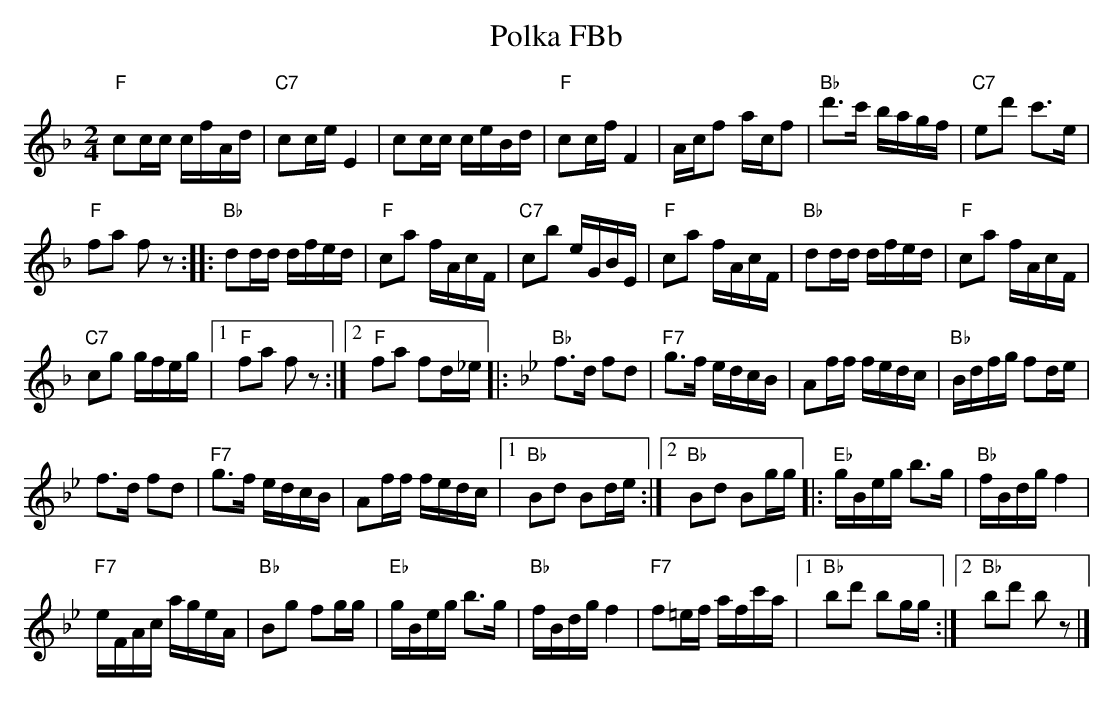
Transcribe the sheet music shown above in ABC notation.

X:1
T:Polka FBb
M:2/4
L:1/16
K:F
"F"c2cc cfAd | "C7"c2ce E4 | c2cc ceBd | "F"c2cf F4 | Acf2 acf2 | "Bb"d'3c' bagf | "C7"e2d'2 c'3e |
"F"f2a2 f2z2 :: "Bb"d2dd dfed | "F"c2a2 fAcF | "C7"c2b2 eGBE | "F"c2a2 fAcF | "Bb"d2dd dfed | "F"c2a2 fAcF |
"C7"c2g2 gfeg |1 "F"f2a2 f2z2 :|2 "F"f2a2 f2d_e |: [K:Bb] "Bb"f3d f2d2 | "F7"g3f edcB | A2ff fedc | "Bb"Bdfg f2de |
f3d f2d2 | "F7"g3f edcB | A2ff fedc |1 "Bb"B2d2 B2de :|2 "Bb"B2d2 B2gg |: "Eb"gBeg b3g | "Bb"fBdg f4 |
"F7"eFAc ageA | "Bb"B2g2 f2gg | "Eb"gBeg b3g | "Bb"fBdg f4 | "F7"f2=ef afc'a |1 "Bb"b2d'2 b2gg :|2 "Bb"b2d'2 b2z2 |]
